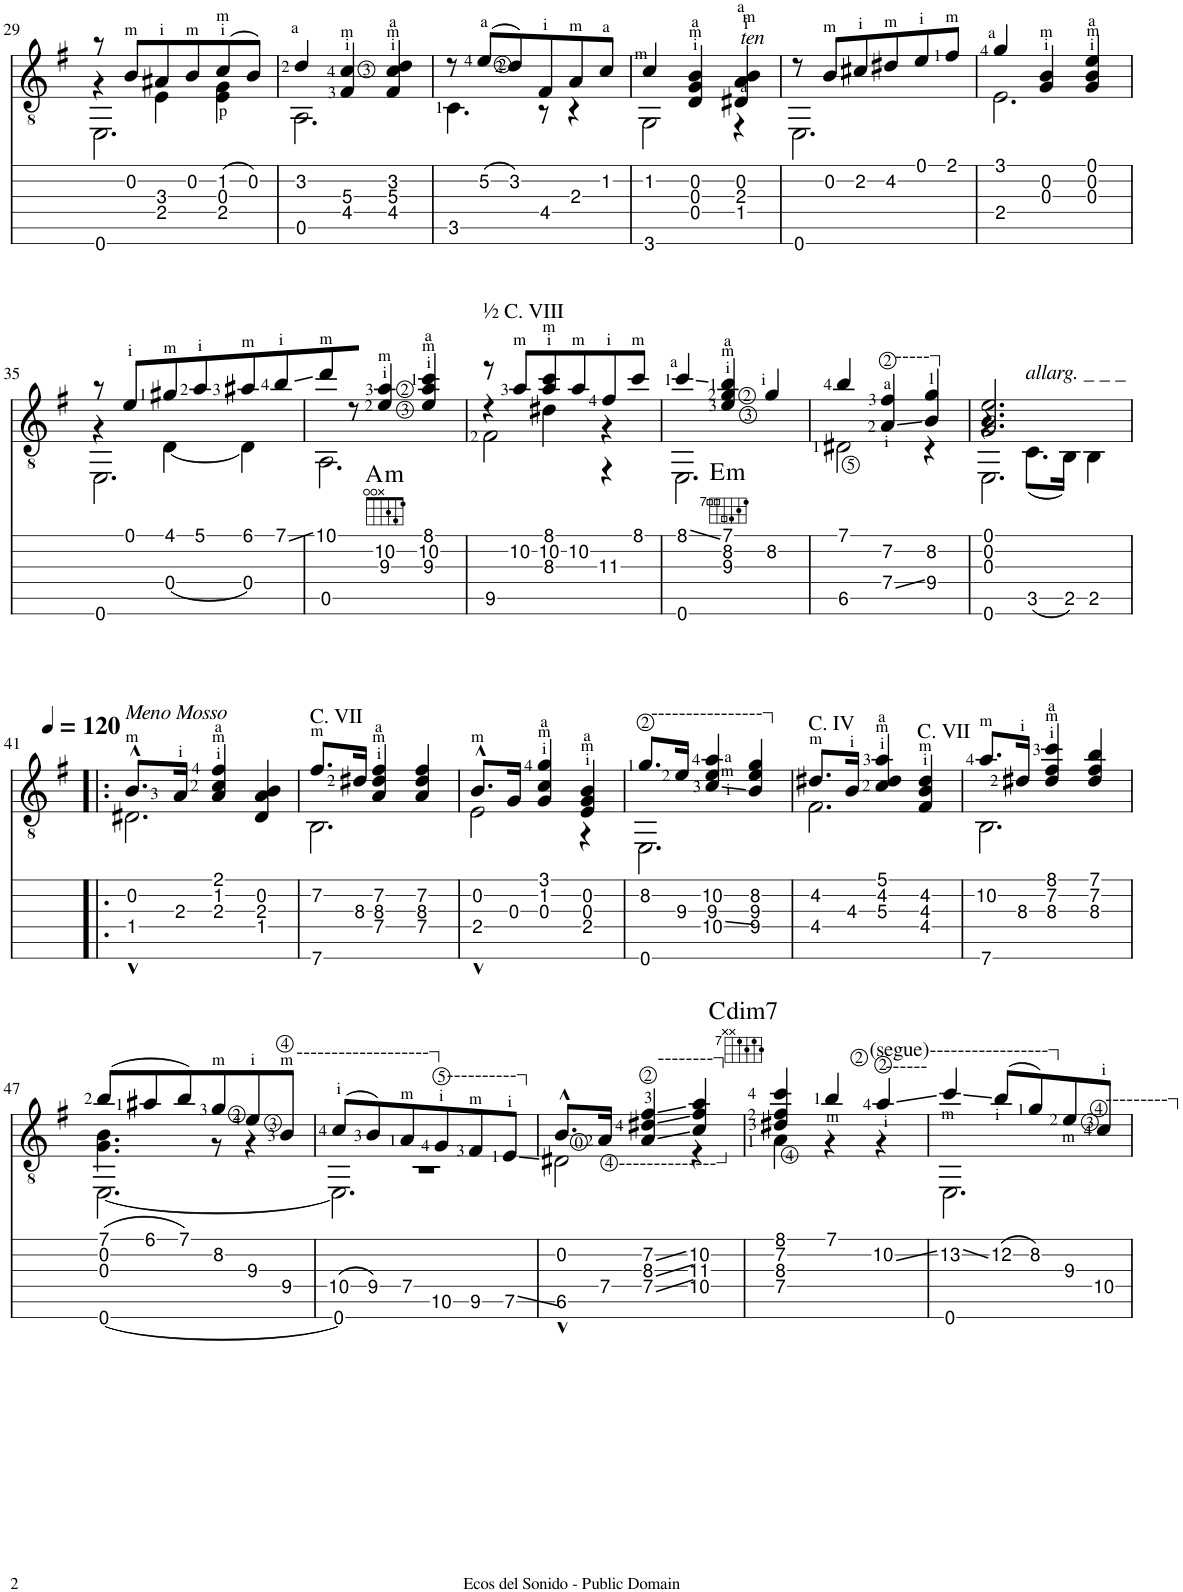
**kern	**kern	**harte
*part1	*part1	*part1
*staff2	*staff1	*
*I"Guitar	*	*
*I'Guit.	*	*
!!LO:PB:g=z
*	*clefGv2	*
*k[f#]	*k[f#]	*
*M3/4	*M3/4	*
=29	=29	=29
*^	*^	*
*	*^	*	*^	*
8r	4r	2.EE	8r	4r	2.EE\	.
8B	.	.	8B/L	.	.	.
8A#XL	4E	.	8A#X/	4E\	.	.
8BJ	.	.	8B/	.	.	.
8cL	4E 4G	.	(8c/	4E\ 4G\	.	.
8BJ	.	.	8B/J)	.	.	.
*	*v	*v	*	*	*	*
*	*	*	*v	*v	*
=30	=30	=30	=30	=30
4d	2.AA	4d/	2.AA\	.
4F# 4c	.	4F#/ 4c/	.	.
4F# 4c 4d	.	4F#/ 4c/ 4d/	.	.
=31	=31	=31	=31	=31
8r	4.C	8r	4.C\	.
8e	.	(8e/L	.	.
8dL	.	8d/)	.	.
8F#J	8r	8F#/	8r	.
8AL	4r	8A/	4r	.
8cJ	.	8c/J	.	.
=32	=32	=32	=32	=32
4c	2GG	4c/	2GG\	.
4D 4G 4B	.	4D/ 4G/ 4B/	.	.
!	!	!LO:TX:a:i:t=ten	!	!
4D#X 4A 4B	4r	4D#X/ 4A/ 4B/	4r	.
=33	=33	=33	=33	=33
8r	2.EE	8r	2.EE\	.
8B	.	8B/L	.	.
8c#XL	.	8c#X/	.	.
8d#XJ	.	8d#X/	.	.
8eL	.	8e/	.	.
8f#J	.	8f#/J	.	.
=34	=34	=34	=34	=34
4g	2.E	4g/	2.E\	.
4G 4B	.	4G/ 4B/	.	.
4G 4B 4e	.	4G/ 4B/ 4e/	.	.
!!LO:LB:g=z
=35	=35	=35	=35	=35
*	*^	*	*^	*
8r	4r	2.EE	8r	4r	2.EE\	.
8e	.	.	8e/L	.	.	.
8g#L	[4D	.	8g#X/	[4D\	.	.
8aJ	.	.	8a/	.	.	.
8a#L	4D]	.	8a#X/	4D\]	.	.
8bJ	.	.	8b/	.	.	.
*	*v	*v	*	*	*	*
*	*	*	*v	*v	*
=36	=36	=36	=36	=36
8dd	2.AA	8dd/	2.AA\	.
8r	.	8r	.	.
!	!	!	!	!LO:H:kt=m
4e 4a	.	4e/ 4a/	.	A:min
4e 4a 4cc	.	4e/ 4a/ 4cc/	.	.
=37	=37	=37	=37	=37
*	*^	*	*^	*
!	!	!	!LO:TX:a:t=½ C. VIII	!	!	!
8r	4r	2F#	8r	4r	2F#\	.
8a	.	.	8a/L	.	.	.
8a\ 8cc\L	4d#	.	8a/ 8cc/	4d#X\	.	.
8aJ	.	.	8a/	.	.	.
8f#L	4r	4r	8f#/	4r	4r	.
8ccJ	.	.	8cc/J	.	.	.
*	*v	*v	*	*	*	*
*	*	*	*v	*v	*
=38	=38	=38	=38	=38
4cc	2.EE	4cc/	2.EE\	.
!	!	!	!	!LO:H:kt=m
4e 4g 4b	.	4e/ 4g/ 4b/	.	E:min
4g	.	4g/	.	.
=39	=39	=39	=39	=39
4b	2D#	4b/	2D#X\	.
!	!	!LO:TX:a:t=-----┐	!	!
4A 4f#	.	4A/ 4f#/	.	.
4B 4g	4r	4B/ 4g/	4r	.
=40	=40	=40	=40	=40
*	*^	*	*^	*
2.G 2.B 2.e	4r	2.EE	2.G/ 2.B/ 2.e/	4r	2.EE\	.
!	!	!	!	!LO:TX:a:i:t=allarg. _ _ _	!	!
.	8.CL	.	.	(8.C\L	.	.
.	16BBJk	.	.	16BB\Jk)	.	.
.	4BB	.	.	4BB\	.	.
*v	*v	*v	*	*	*	*
*	*v	*v	*v	*
!!LO:LB:g=z
=41!|:	=41!|:	=41!|:
*	*MM120	*
*^	*^	*
!	!	!LO:TX:a:i:t=Meno Mosso	!	!
8.B^^L	2.D#	8.B^^/L	2.D#X\	.
16AJk	.	16A/Jk	.	.
4A 4c 4f#	.	4A/ 4c/ 4f#/	.	.
4D# 4A 4B	.	4D#/ 4A/ 4B/	.	.
=42	=42	=42	=42	=42
!	!	!LO:TX:a:t=C. VII	!	!
8.f#L	2.BB	8.f#/L	2.BB\	.
16d#Jk	.	16d#X/Jk	.	.
4A 4d# 4f#	.	4A/ 4d#/ 4f#/	.	.
4A 4d# 4f#	.	4A/ 4d#/ 4f#/	.	.
=43	=43	=43	=43	=43
8.B^^L	2E	8.B^^/L	2E\	.
16GJk	.	16G/Jk	.	.
4G 4c 4g	.	4G/ 4c/ 4g/	.	.
4E 4G 4B	4r	4E/ 4G/ 4B/	4r	.
=44	=44	=44	=44	=44
!	!	!LO:TX:a:t=----------------┐	!	!
8.gL	2.EE	8.g/L	2.EE\	.
16eJk	.	16e/Jk	.	.
4c 4e 4a	.	4c/ 4e/ 4a/	.	.
4B 4e 4g	.	4B/ 4e/ 4g/	.	.
=45	=45	=45	=45	=45
!	!	!LO:TX:a:t=C. IV	!	!
8.d#L	2.F#	8.d#X/L	2.F#\	.
16BJk	.	16B/Jk	.	.
4c 4d# 4a	.	4c/ 4d#/ 4a/	.	.
4F# 4B 4d#	.	4F#/ 4B/ 4d#/	.	.
=46	=46	=46	=46	=46
!	!	!LO:TX:a:t=C. VII	!	!
8.aL	2.BB	8.a/L	2.BB\	.
16d#Jk	.	16d#X/Jk	.	.
4d# 4f# 4cc	.	4d#/ 4f#/ 4cc/	.	.
4d# 4f# 4b	.	4d#/ 4f#/ 4b/	.	.
!!LO:LB:g=z
=47	=47	=47	=47	=47
*	*^	*	*^	*
8bL	4.G 4.B	[2.EE	(8b/L	4.G\ 4.B\	[2.EE\	.
8a#J	.	.	8a#X/	.	.	.
8bL	.	.	8b/)	.	.	.
8gJ	8r	.	8g/	8r	.	.
8eL	4r	.	8e/	4r	.	.
!	!	!	!LO:TX:a:t=-------------------┐	!	!	!
8BJ	.	.	8B/J	.	.	.
=48	=48	=48	=48	=48	=48	=48
8cL	2.r	2.EE]	(8c/L	2.r	2.EE\]	.
8BJ	.	.	8B/)	.	.	.
8AL	.	.	8A/	.	.	.
!	!	!	!LO:TX:a:t=----------┐	!	!	!
8GJ	.	.	8G/	.	.	.
8F#L	.	.	8F#/	.	.	.
8EJ	.	.	8E/J	.	.	.
*	*v	*v	*	*	*	*
*	*	*	*v	*v	*
=49	=49	=49	=49	=49
8.B^^L	2D#	8.B^^/L	2D#X\	.
!	!	!LO:TX:a:t=--------------┘	!	!
16AJk	.	16A/Jk	.	.
!	!	!LO:TX:a:t=--------┐	!	!
4A 4d# 4f#	.	4A/ 4d#X/ 4f#/	.	.
4c 4f# 4a	4r	4c/ 4f#/ 4a/	4r	.
=50	=50	=50	=50	=50
!	!	!	!	!LO:H:kt=dim7
4d# 4f# 4cc	4A	4d#X/ 4f#/ 4cc/	4A\	C:dim7
4b	4r	4b/	4r	.
!	!	!LO:TX:a:t=------	!	!
4a	4r	4a/	4r	.
=51	=51	=51	=51	=51
!	!	!LO:TX:a:t=(segue)-----------------┐	!	!
4cc	2.EE	4cc/	2.EE\	.
8bL	.	(8b/L	.	.
8gJ	.	8g/)	.	.
8eL	.	8e/	.	.
!	!	!LO:TX:a:t=---------┐	!	!
8cJ	.	8c/J	.	.
*v	*v	*	*	*
*	*v	*v	*
=	=	=
*-	*-	*-
